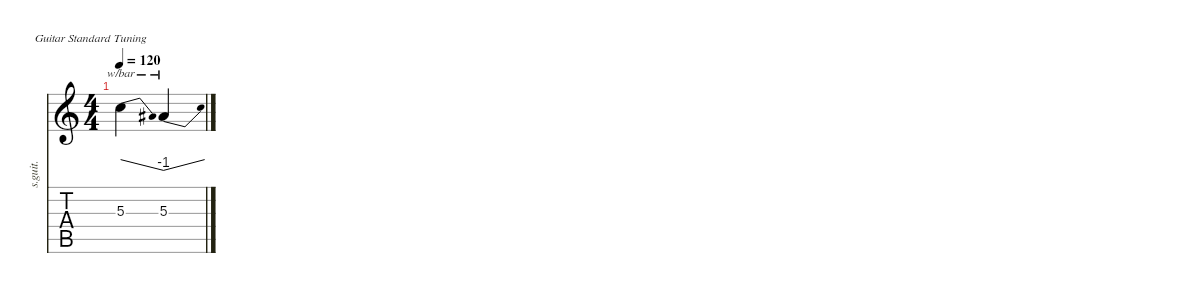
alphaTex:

\defaultSystemsLayout 4
\hideDynamics
\bracketExtendMode nobrackets
\otherSystemsTrackNameOrientation horizontal
\track ("Steel Guitar" "s.guit.") {instrument acousticguitarsteel}
\staff {score tabs}
\tuning (E4 B3 G3 D3 A2 E2)
\ts (4 4)
\tempo 120
\clef g2
\ks c
5.3.4{tbe (dive default 0 0 59.4 -4) dy mf instrument acousticguitarsteel beam Down} 5.3.4{tbe (dive default 0 -4 59.4 0) beam Up}
